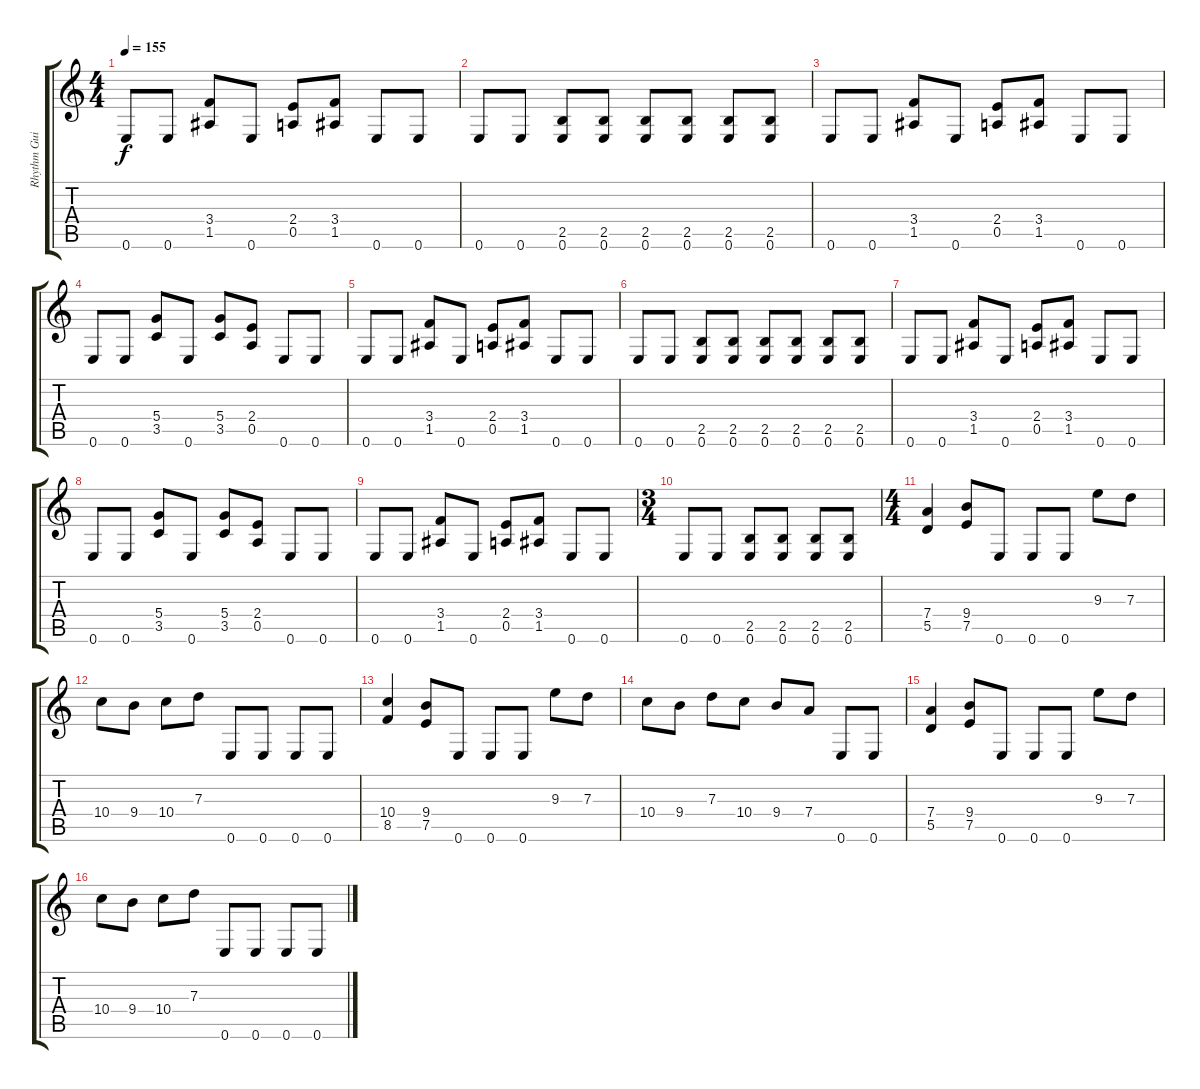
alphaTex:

\track ("Rhythm Guitar" "Rhythm Gui") {instrument distortionguitar}
\staff {score tabs}
\tuning (E4 B3 G3 D3 A2 E2) {hide}
\ts (4 4)
\tempo 155
\clef g2
\ks c
0.6.8{dy f} 0.6.8 (3.4 1.5).8 0.6.8 (2.4 0.5).8 (3.4 1.5).8 0.6.8 0.6.8 |
0.6.8 0.6.8 (2.5 0.6).8 (2.5 0.6).8 (2.5 0.6).8 (2.5 0.6).8 (2.5 0.6).8 (2.5 0.6).8 |
0.6.8 0.6.8 (3.4 1.5).8 0.6.8 (2.4 0.5).8 (3.4 1.5).8 0.6.8 0.6.8 |
0.6.8 0.6.8 (5.4 3.5).8 0.6.8 (5.4 3.5).8 (2.4 0.5).8 0.6.8 0.6.8 |
0.6.8 0.6.8 (3.4 1.5).8 0.6.8 (2.4 0.5).8 (3.4 1.5).8 0.6.8 0.6.8 |
0.6.8 0.6.8 (2.5 0.6).8 (2.5 0.6).8 (2.5 0.6).8 (2.5 0.6).8 (2.5 0.6).8 (2.5 0.6).8 |
0.6.8 0.6.8 (3.4 1.5).8 0.6.8 (2.4 0.5).8 (3.4 1.5).8 0.6.8 0.6.8 |
0.6.8 0.6.8 (5.4 3.5).8 0.6.8 (5.4 3.5).8 (2.4 0.5).8 0.6.8 0.6.8 |
0.6.8 0.6.8 (3.4 1.5).8 0.6.8 (2.4 0.5).8 (3.4 1.5).8 0.6.8 0.6.8 |
\ts (3 4)
0.6.8 0.6.8 (2.5 0.6).8 (2.5 0.6).8 (2.5 0.6).8 (2.5 0.6).8 |
\ts (4 4)
(7.4 5.5).4 (9.4 7.5).8 0.6.8 0.6.8 0.6.8 9.3.8 7.3.8 |
10.4.8 9.4.8 10.4.8 7.3.8 0.6.8 0.6.8 0.6.8 0.6.8 |
(10.4 8.5).4 (9.4 7.5).8 0.6.8 0.6.8 0.6.8 9.3.8 7.3.8 |
10.4.8 9.4.8 7.3.8 10.4.8 9.4.8 7.4.8 0.6.8 0.6.8 |
(7.4 5.5).4 (9.4 7.5).8 0.6.8 0.6.8 0.6.8 9.3.8 7.3.8 |
10.4.8 9.4.8 10.4.8 7.3.8 0.6.8 0.6.8 0.6.8 0.6.8
